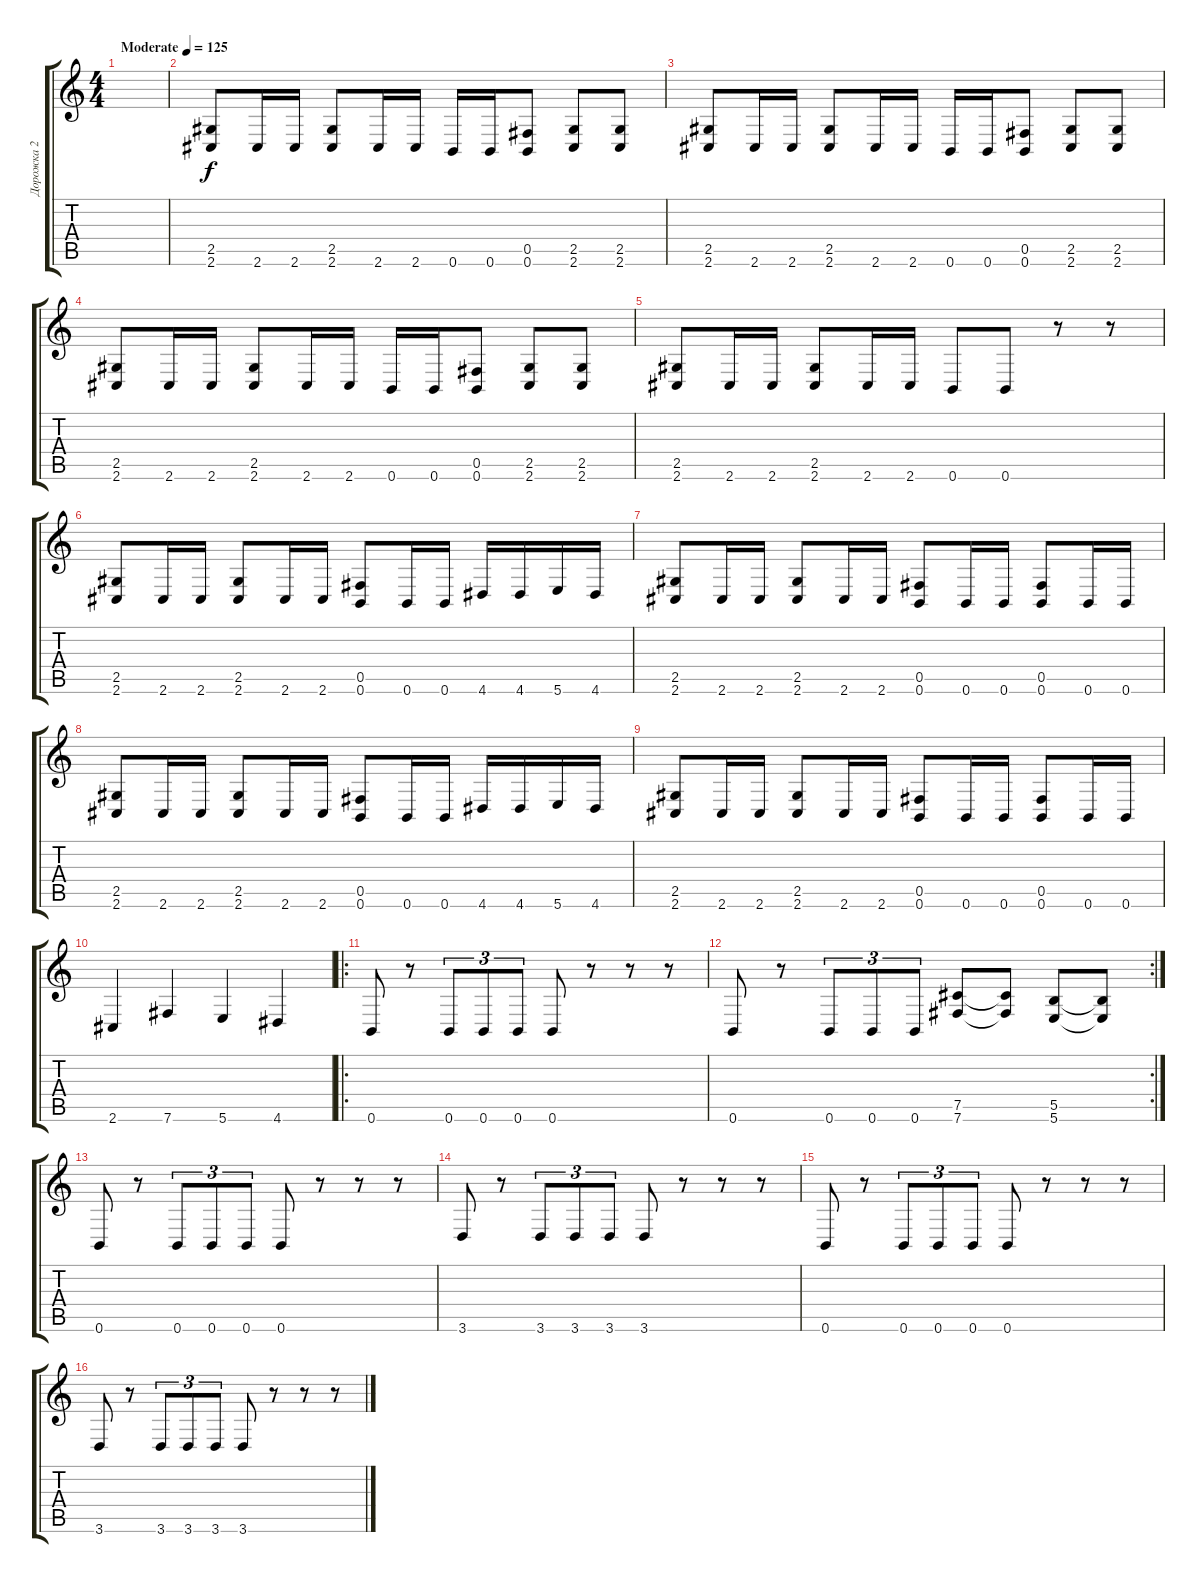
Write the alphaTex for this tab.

\track ("Дорожка 2" "Дорожка 2") {instrument distortionguitar}
\staff {score tabs}
\tuning (Db4 Ab3 E3 B2 Gb2 B1) {hide}
\ts (4 4)
\tempo (125 "Moderate")
\clef g2
\ks c
|
(2.5 2.6).8 2.6.16 2.6.16 (2.5 2.6).8 2.6.16 2.6.16 0.6.16 0.6.16 (0.5 0.6).8 (2.5 2.6).8 (2.5 2.6).8 |
(2.5 2.6).8 2.6.16 2.6.16 (2.5 2.6).8 2.6.16 2.6.16 0.6.16 0.6.16 (0.5 0.6).8 (2.5 2.6).8 (2.5 2.6).8 |
(2.5 2.6).8 2.6.16 2.6.16 (2.5 2.6).8 2.6.16 2.6.16 0.6.16 0.6.16 (0.5 0.6).8 (2.5 2.6).8 (2.5 2.6).8 |
(2.5 2.6).8 2.6.16 2.6.16 (2.5 2.6).8 2.6.16 2.6.16 0.6.8 0.6.8 r.8 r.8 |
(2.5 2.6).8 2.6.16 2.6.16 (2.5 2.6).8 2.6.16 2.6.16 (0.5 0.6).8 0.6.16 0.6.16 4.6.16 4.6.16 5.6.16 4.6.16 |
(2.5 2.6).8 2.6.16 2.6.16 (2.5 2.6).8 2.6.16 2.6.16 (0.5 0.6).8 0.6.16 0.6.16 (0.5 0.6).8 0.6.16 0.6.16 |
(2.5 2.6).8 2.6.16 2.6.16 (2.5 2.6).8 2.6.16 2.6.16 (0.5 0.6).8 0.6.16 0.6.16 4.6.16 4.6.16 5.6.16 4.6.16 |
(2.5 2.6).8 2.6.16 2.6.16 (2.5 2.6).8 2.6.16 2.6.16 (0.5 0.6).8 0.6.16 0.6.16 (0.5 0.6).8 0.6.16 0.6.16 |
2.6.4 7.6.4 5.6.4 4.6.4 |
\ro
0.6.8 r.8 0.6.8{tu (3 2)} 0.6.8{tu (3 2)} 0.6.8{tu (3 2)} 0.6.8 r.8 r.8 r.8 |
\rc 2
0.6.8 r.8 0.6.8{tu (3 2)} 0.6.8{tu (3 2)} 0.6.8{tu (3 2)} (7.5 7.6).8 (7.5{t} 7.6{t}).8 (5.5 5.6).8 (5.5{t} 5.6{t}).8 |
0.6.8 r.8 0.6.8{tu (3 2)} 0.6.8{tu (3 2)} 0.6.8{tu (3 2)} 0.6.8 r.8 r.8 r.8 |
3.6.8 r.8 3.6.8{tu (3 2)} 3.6.8{tu (3 2)} 3.6.8{tu (3 2)} 3.6.8 r.8 r.8 r.8 |
0.6.8 r.8 0.6.8{tu (3 2)} 0.6.8{tu (3 2)} 0.6.8{tu (3 2)} 0.6.8 r.8 r.8 r.8 |
3.6.8 r.8 3.6.8{tu (3 2)} 3.6.8{tu (3 2)} 3.6.8{tu (3 2)} 3.6.8 r.8 r.8 r.8
